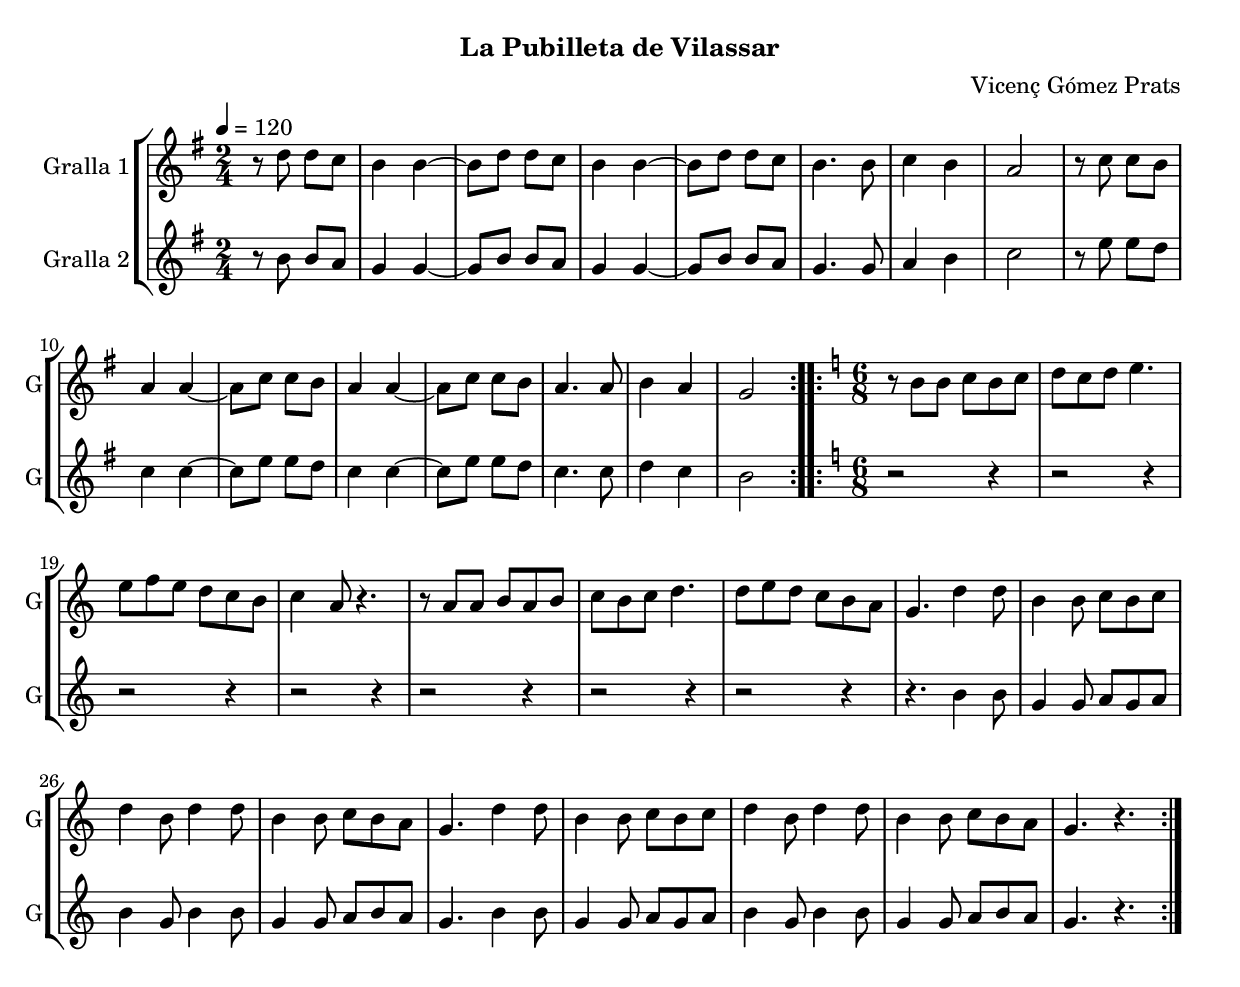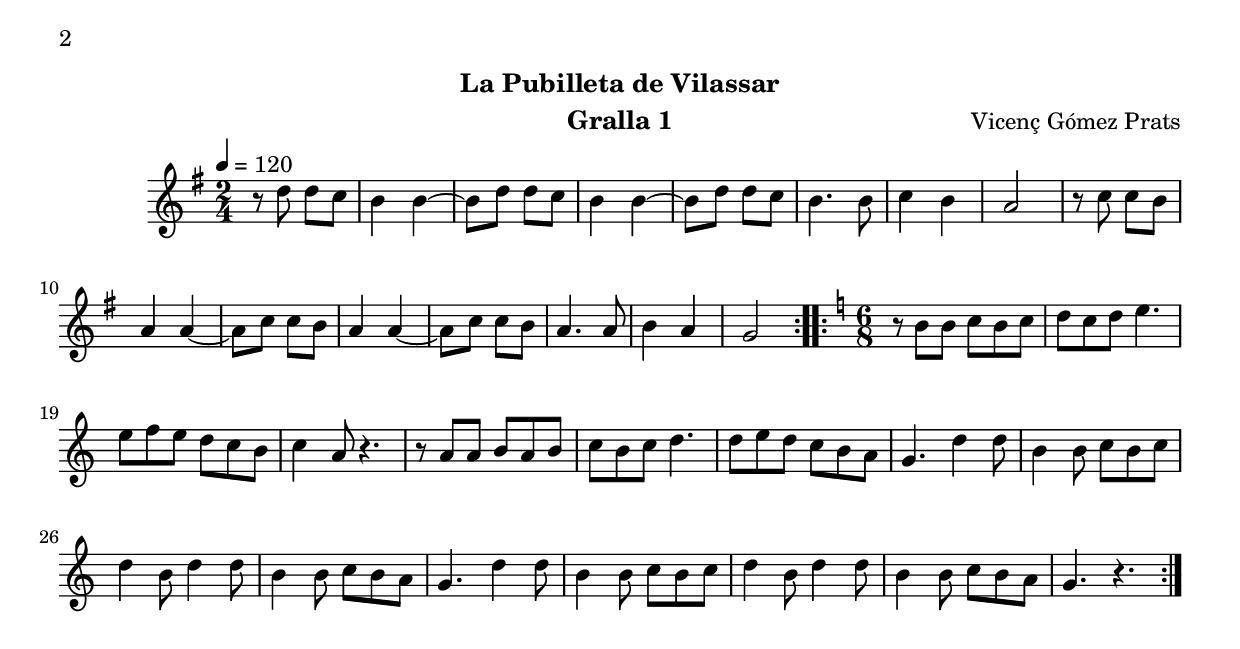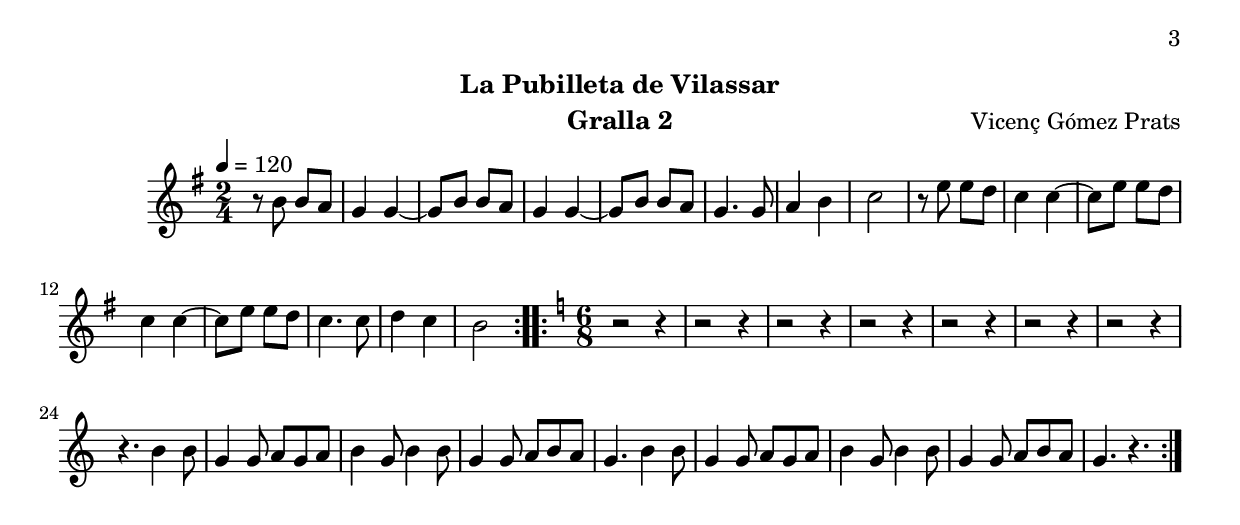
\version "2.16.0"

\header {
  dedication=""
  title="    "
  subtitle="La Pubilleta de Vilassar"
  subsubtitle=""
  poet=""
  meter=""
  piece=""
  composer="Vicenç Gómez Prats"
  arranger=""
  opus=""
  instrument=""
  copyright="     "
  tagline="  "
}

liniaroAa =
\relative d''
{
  \tempo 4=120
  \clef treble
  \key g \major
  \time 2/4
  \repeat volta 2 { r8 d d c  |
  b4 b ~  |
  b8 d d c  |
  b4 b ~  |
  %05
  b8 d d c  |
  b4. b8  |
  c4 b  |
  a2  |
  r8 c c b  |
  %10
  a4 a ~  |
  a8 c c b  |
  a4 a ~  |
  a8 c c b  |
  a4. a8  |
  %15
  b4 a  |
  g2  | }
  \key c \major   \time 6/8   \repeat volta 2 { r8 b b c b c  |
  d8 c d e4.  |
  e8 f e d c b  |
  %20
  c4 a8 r4.  |
  r8 a a b a b  |
  c8 b c d4.  |
  d8 e d c b a  |
  g4. d'4 d8  |
  %25
  b4 b8 c b c  |
  d4 b8 d4 d8  |
  b4 b8 c b a  |
  g4. d'4 d8  |
  b4 b8 c b c  |
  %30
  d4 b8 d4 d8  |
  b4 b8 c b a  |
  g4. r  | }
}

liniaroAb =
\relative b'
{
  \tempo 4=120
  \clef treble
  \key g \major
  \time 2/4
  \repeat volta 2 { r8 b b a  |
  g4 g ~  |
  g8 b b a  |
  g4 g ~  |
  %05
  g8 b b a  |
  g4. g8  |
  a4 b  |
  c2  |
  r8 e e d  |
  %10
  c4 c ~  |
  c8 e e d  |
  c4 c ~  |
  c8 e e d  |
  c4. c8  |
  %15
  d4 c  |
  b2  | }
  \key c \major   \time 6/8   \repeat volta 2 { r2 r4  |
  r2 r4  |
  r2 r4  |
  %20
  r2 r4  |
  r2 r4  |
  r2 r4  |
  r2 r4  |
  r4. b4 b8  |
  %25
  g4 g8 a g a  |
  b4 g8 b4 b8  |
  g4 g8 a b a  |
  g4. b4 b8  |
  g4 g8 a g a  |
  %30
  b4 g8 b4 b8  |
  g4 g8 a b a  |
  g4. r  | }
}

\bookpart {
  \score {
    \new StaffGroup {
      \override Score.RehearsalMark #'self-alignment-X = #LEFT
      <<
        \new Staff \with {instrumentName = #"Gralla 1" shortInstrumentName = #"G"} \liniaroAa
        \new Staff \with {instrumentName = #"Gralla 2" shortInstrumentName = #"G"} \liniaroAb
      >>
    }
    \layout {}
  }\score { \unfoldRepeats
    \new StaffGroup {
      \override Score.RehearsalMark #'self-alignment-X = #LEFT
      <<
        \new Staff \with {instrumentName = #"Gralla 1" shortInstrumentName = #"G"} \liniaroAa
        \new Staff \with {instrumentName = #"Gralla 2" shortInstrumentName = #"G"} \liniaroAb
      >>
    }
    \midi {}
  }
}

\bookpart {
  \header {instrument="Gralla 1"}
  \score {
    \new StaffGroup {
      \override Score.RehearsalMark #'self-alignment-X = #LEFT
      <<
        \new Staff \liniaroAa
      >>
    }
    \layout {}
  }\score { \unfoldRepeats
    \new StaffGroup {
      \override Score.RehearsalMark #'self-alignment-X = #LEFT
      <<
        \new Staff \liniaroAa
      >>
    }
    \midi {}
  }
}

\bookpart {
  \header {instrument="Gralla 2"}
  \score {
    \new StaffGroup {
      \override Score.RehearsalMark #'self-alignment-X = #LEFT
      <<
        \new Staff \liniaroAb
      >>
    }
    \layout {}
  }\score { \unfoldRepeats
    \new StaffGroup {
      \override Score.RehearsalMark #'self-alignment-X = #LEFT
      <<
        \new Staff \liniaroAb
      >>
    }
    \midi {}
  }
}

